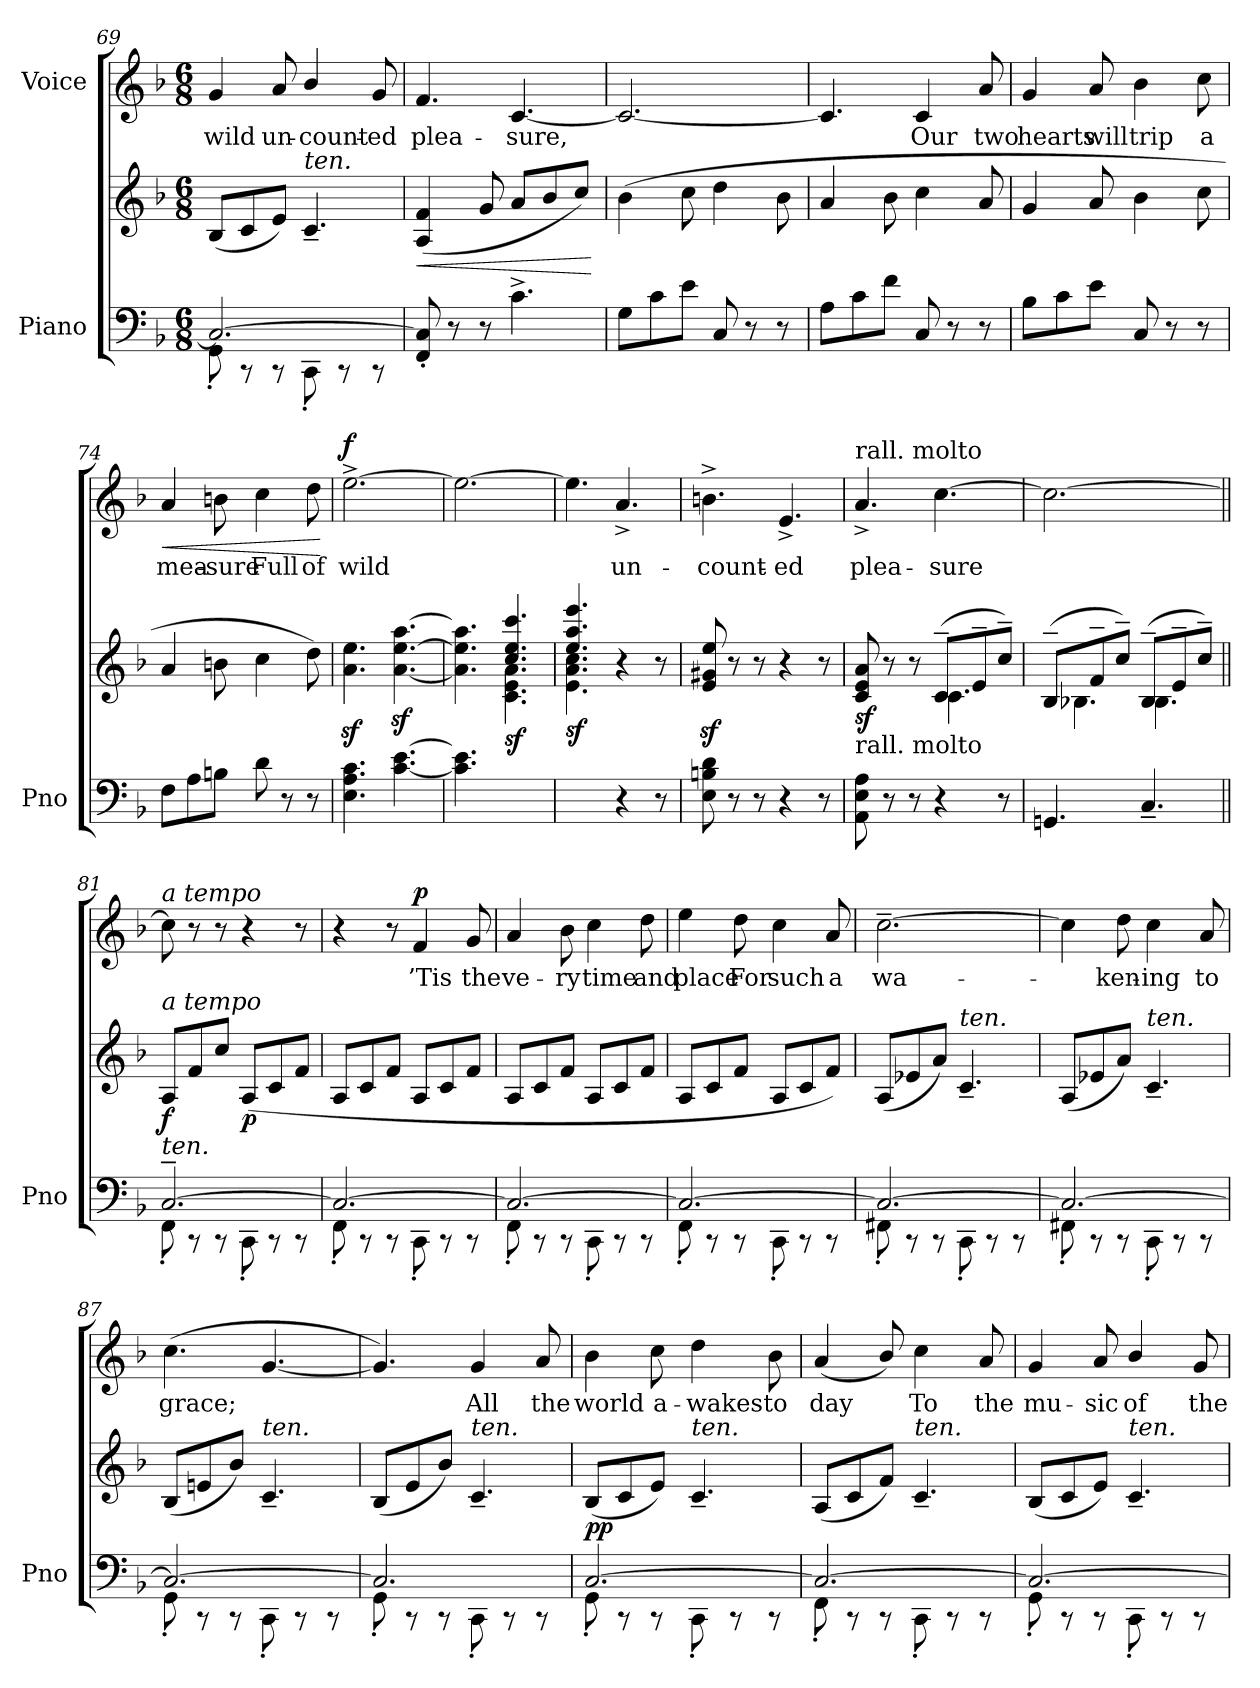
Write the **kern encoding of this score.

**kern	**kern	**dynam	**kern	**text	**dynam
*part2	*part2	*part2	*part1	*part1	*part1
*staff3	*staff2	*staff2/3	*staff1	*staff1	*staff1
*I"Piano	*	*	*I"Voice	*	*
*I'Pno	*	*	*	*	*
*clefF4	*clefG2	*	*clefG2	*	*
*k[b-]	*k[b-]	*	*k[b-]	*	*
*M6/8	*M6/8	*	*M6/8	*	*
=69	=69	=69	=69	=69	=69
*^	*	*	*	*	*
2.C/_	8GG'\	(8B-/L	.	4g/	wild	.
.	8r	8c/	.	.	.	.
.	8r	8e/J)	.	8a/	un-	.
!	!	!LO:TX:i:t=ten.	!	!	!	!
.	8CC'\	4.c~/	.	4b-/	-count-	.
.	8r	.	.	.	.	.
.	8r	.	.	8g/	-ed	.
=70	=70	=70	=70	=70	=70	=70
!	!	!	!LO:HP:b	!	!	!
*v	*v	*	*	*	*	*
8FF/' 8C/]'	(>4A/ 4f/	<	4.f/	plea-	.
8r	.	.	.	.	.
8r	8g/	.	.	.	.
4.c^<\	8a/L	.	[4.c/	-sure,	.
.	8b-/	.	.	.	.
.	8cc/J)	.	.	.	.
.	.	[	.	.	.
=71	=71	=71	=71	=71	=71
8G\L	(4b-\	.	2.c/_	.	.
8c\	.	.	.	.	.
8e\J	8cc\	.	.	.	.
8C/	4dd\	.	.	.	.
8r	.	.	.	.	.
8r	8b-\	.	.	.	.
=72	=72	=72	=72	=72	=72
8A\L	4a/	.	4.c/]	.	.
8c\	.	.	.	.	.
8f\J	8b-\	.	.	.	.
8C/	4cc\	.	4c/	Our	.
8r	.	.	.	.	.
8r	8a/	.	8a/	two	.
=73	=73	=73	=73	=73	=73
8B-\L	4g/	.	4g/	hearts	.
8c\	.	.	.	.	.
8e\J	8a/	.	8a/	will	.
8C/	4b-\	.	4b-\	trip	.
8r	.	.	.	.	.
8r	8cc\	.	8cc\	a	.
=74	=74	=74	=74	=74	=74
!	!	!	!	!	!LO:HP:b
8F\L	4a/	.	4a/	mea-	<
8A\	.	.	.	.	.
8Bn\J	8bn\	.	8bn\	-sure	.
8d\	4cc\	.	4cc\	Full	.
8r	.	.	.	.	.
8r	8dd\)	.	8dd\	of	.
.	.	.	.	.	[
=75	=75	=75	=75	=75	=75
!	!	!	!	!	!LO:DY:a
4.E\ 4.A\ 4.c\	4.a\z< 4.ee\z<	.	[2.ee^\	wild	f
[4.c\ [4.e\	[4.a\z< [4.ee\z< [4.aa\z<	.	.	.	.
=76	=76	=76	=76	=76	=76
*	*^	*	*	*	*
4.c\] 4.e\]	4.a\] 4.ee\] 4.aa\]	4.ryy	.	2.ee\_	.	.
!	!	!	!LO:DY:b	!	!	!
4.ryy	4.cc/ 4.ee/ 4.ccc/	4.c\ 4.e\ 4.a\	sf	.	.	.
=77	=77	=77	=77	=77	=77	=77
!	!	!	!LO:DY:b	!	!	!
4.ryy	4.ee/ 4.aa/ 4.eee/	4.e\ 4.a\ 4.cc\	sf	4.ee\]	.	.
4r	4r	4.ryy	.	4.a^>/	un-	.
8r	8r	.	.	.	.	.
*	*v	*v	*	*	*	*
=78	=78	=78	=78	=78	=78
8E\ 8Bn\ 8d\	8e/z< 8g#X/z< 8ee/z<	.	4.bn^\	-count-	.
8r	8r	.	.	.	.
8r	8r	.	.	.	.
4r	4r	.	4.e^>/	-ed	.
8r	8r	.	.	.	.
=79	=79	=79	=79	=79	=79
*	*^	*	*	*	*
!	!	!	!	!LO:TX:a:t=rall. molto	!	!
!	!LO:TX:b:t=rall. molto	!	!	!	!	!
!	!	!	!LO:DY:b	!	!	!
8AA\ 8E\ 8A\	8c/ 8e/ 8a/	4.ryy	sf	4.a^>/	plea-	.
8r	8r	.	.	.	.	.
8r	8r	.	.	.	.	.
!	!LO:N:head=solid	!	!	!	!	!
4r	(8c~/L	4.c\	.	[4.cc\	-sure	.
.	8e~/	.	.	.	.	.
8r	8cc~/J)	.	.	.	.	.
=80	=80	=80	=80	=80	=80	=80
4.GGn/	(>8B-~>/L	4.B-X\	.	2.cc\_	.	.
.	8f~>/	.	.	.	.	.
.	8cc~>/J)	.	.	.	.	.
4.C~/	(>8B-~>/L	4.B-\	.	.	.	.
.	8e~>/	.	.	.	.	.
.	8cc~>/J)	.	.	.	.	.
*	*v	*v	*	*	*	*
=81||	=81||	=81||	=81||	=81||	=81||
*^	*	*	*	*	*
!	!	!	!	!LO:TX:i:t=a tempo	!	!
!	!	!LO:TX:i:t=a tempo	!	!	!	!
!LO:TX:i:t=ten.	!	!	!	!	!	!
!	!	!	!LO:DY:b	!	!	!
[2.C~/	8FF'\	8A/L	f	8cc\]	.	.
.	8r	8f/	.	8r	.	.
.	8r	8cc/J	.	8r	.	.
!	!	!	!LO:DY:b	!	!	!
.	8CC'\	(8A/L	p	4r	.	.
.	8r	8c/	.	.	.	.
.	8r	8f/J	.	8r	.	.
=82	=82	=82	=82	=82	=82	=82
2.C/_	8FF'\	8A/L	.	4r	.	.
.	8r	8c/	.	.	.	.
.	8r	8f/J	.	8r	.	.
!	!	!	!	!	!	!LO:DY:a
.	8CC'\	8A/L	.	4f/	’Tis	p
.	8r	8c/	.	.	.	.
.	8r	8f/J	.	8g/	the	.
=83	=83	=83	=83	=83	=83	=83
2.C/_	8FF'\	8A/L	.	4a/	ve-	.
.	8r	8c/	.	.	.	.
.	8r	8f/J	.	8b-\	-ry	.
.	8CC'\	8A/L	.	4cc\	time	.
.	8r	8c/	.	.	.	.
.	8r	8f/J	.	8dd\	and	.
=84	=84	=84	=84	=84	=84	=84
2.C/_	8FF'\	8A/L	.	4ee\	place	.
.	8r	8c/	.	.	.	.
.	8r	8f/J	.	8dd\	For	.
.	8CC'\	8A/L	.	4cc\	such	.
.	8r	8c/	.	.	.	.
.	8r	8f/J)	.	8a/	a	.
=85	=85	=85	=85	=85	=85	=85
2.C/_	8FF#X'\	(8A/L	.	[2.cc~\	wa-	.
.	8r	8e-X/	.	.	.	.
.	8r	8a/J)	.	.	.	.
!	!	!LO:TX:i:t=ten.	!	!	!	!
.	8CC'\	4.c~/	.	.	.	.
.	8r	.	.	.	.	.
.	8r	.	.	.	.	.
=86	=86	=86	=86	=86	=86	=86
2.C/_	8FF#X'\	(8A/L	.	4cc\]	.	.
.	8r	8e-X/	.	.	.	.
.	8r	8a/J)	.	8dd\	-ken-	.
!	!	!LO:TX:i:t=ten.	!	!	!	!
.	8CC'\	4.c~/	.	4cc\	-ing	.
.	8r	.	.	.	.	.
.	8r	.	.	8a/	to	.
=87	=87	=87	=87	=87	=87	=87
2.C/_	8GG'\	(8B-/L	.	(4.cc\	grace;	.
.	8r	8en/	.	.	.	.
.	8r	8b-/J)	.	.	.	.
!	!	!LO:TX:i:t=ten.	!	!	!	!
.	8CC'\	4.c~/	.	[4.g/	.	.
.	8r	.	.	.	.	.
.	8r	.	.	.	.	.
=88	=88	=88	=88	=88	=88	=88
2.C/]	8GG'\	(8B-/L	.	4.g/])	.	.
.	8r	8e/	.	.	.	.
.	8r	8b-/J)	.	.	.	.
!	!	!LO:TX:i:t=ten.	!	!	!	!
.	8CC'\	4.c~/	.	4g/	All	.
.	8r	.	.	.	.	.
.	8r	.	.	8a/	the	.
=89	=89	=89	=89	=89	=89	=89
!	!	!	!LO:DY:b	!	!	!
[2.C/	8GG'\	(8B-/L	pp	4b-\	world	.
.	8r	8c/	.	.	.	.
.	8r	8e/J)	.	8cc\	a-	.
!	!	!LO:TX:i:t=ten.	!	!	!	!
.	8CC'\	4.c~/	.	4dd\	-wakes	.
.	8r	.	.	.	.	.
.	8r	.	.	8b-\	to	.
=90	=90	=90	=90	=90	=90	=90
2.C/_	8FF'\	(8A/L	.	(4a/	day	.
.	8r	8c/	.	.	.	.
.	8r	8f/J)	.	8b-/)	.	.
!	!	!LO:TX:i:t=ten.	!	!	!	!
.	8CC'\	4.c~/	.	4cc\	To	.
.	8r	.	.	.	.	.
.	8r	.	.	8a/	the	.
=91	=91	=91	=91	=91	=91	=91
2.C/_	8GG'\	(8B-/L	.	4g/	mu-	.
.	8r	8c/	.	.	.	.
.	8r	8e/J)	.	8a/	-sic	.
!	!	!LO:TX:i:t=ten.	!	!	!	!
.	8CC'\	4.c~/	.	4b-/	of	.
.	8r	.	.	.	.	.
.	8r	.	.	8g/	the	.
*v	*v	*	*	*	*	*
=	=	=	=	=	=
*-	*-	*-	*-	*-	*-
